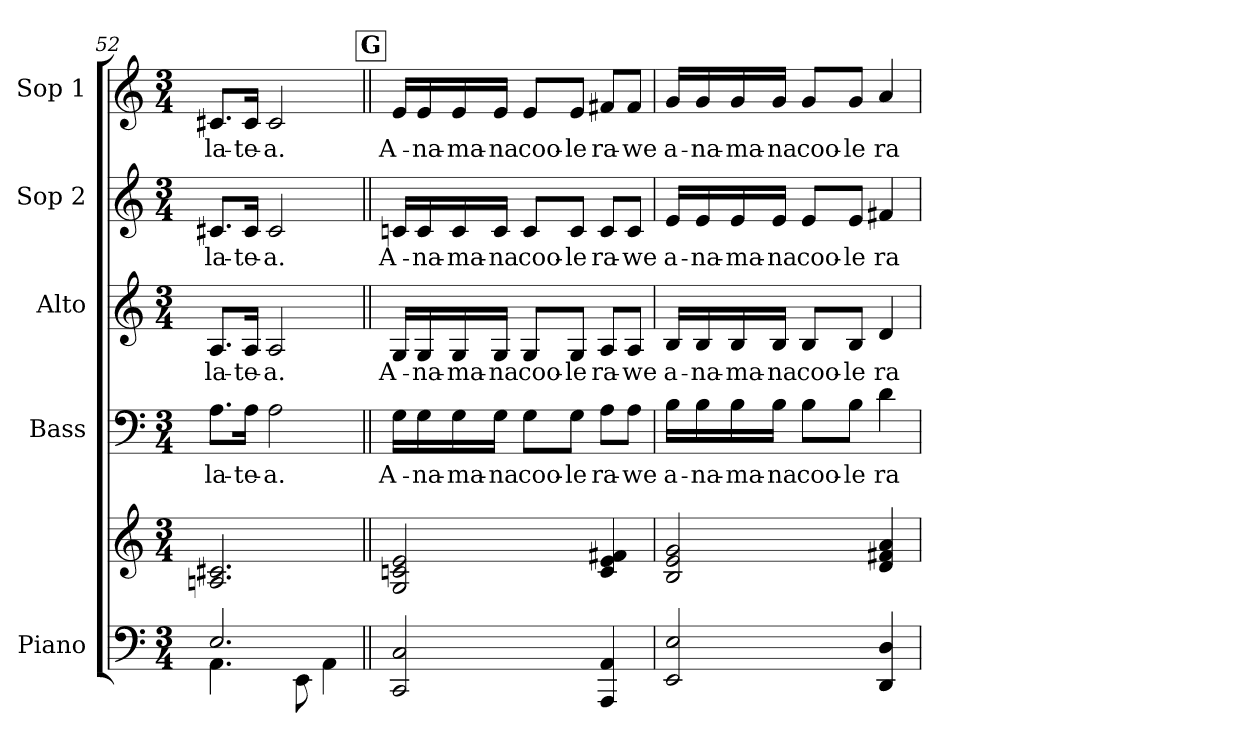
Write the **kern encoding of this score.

**kern	**kern	**kern	**text	**kern	**text	**kern	**text	**kern	**text
*part5	*part5	*part4	*part4	*part3	*part3	*part2	*part2	*part1	*part1
*staff6	*staff5	*staff4	*staff4	*staff3	*staff3	*staff2	*staff2	*staff1	*staff1
*I"Piano	*	*I"Bass	*	*I"Alto	*	*I"Sop 2	*	*I"Sop 1	*
*I'Pno.	*	*I'B.	*	*I'A.	*	*I'S.2	*	*I'S.1	*
*clefF4	*clefG2	*clefF4	*	*clefG2	*	*clefG2	*	*clefG2	*
*k[]	*k[]	*k[]	*	*k[]	*	*k[]	*	*k[]	*
*M3/4	*M3/4	*M3/4	*	*M3/4	*	*M3/4	*	*M3/4	*
=52	=52	=52	=52	=52	=52	=52	=52	=52	=52
*^	*	*	*	*	*	*	*	*	*
!	!	!	!	!LO:LY:b	!	!LO:LY:b	!	!LO:LY:b	!	!LO:LY:b
2.E/	4.AA\	2.An/ 2.c#X/	8.A\L	la-	8.A/L	la-	8.c#X/L	la-	8.c#X/L	la-
!	!	!	!	!LO:LY:b	!	!LO:LY:b	!	!LO:LY:b	!	!LO:LY:b
.	.	.	16A\Jk	-te-	16A/Jk	-te-	16c#/Jk	-te-	16c#/Jk	-te-
!	!	!	!	!LO:LY:b	!	!LO:LY:b	!	!LO:LY:b	!	!LO:LY:b
.	.	.	2A\	-a.	2A/	-a.	2c#/	-a.	2c#/	-a.
.	8EE\	.	.	.	.	.	.	.	.	.
.	4AA\	.	.	.	.	.	.	.	.	.
!!LO:LB:g=z
!!LO:REH:place=s1:a:B:fs=15.4267:t=G
=53||	=53||	=53||	=53||	=53||	=53||	=53||	=53||	=53||	=53||	=53||
!	!	!	!	!LO:LY:b	!	!LO:LY:b	!	!LO:LY:b	!	!LO:LY:b
*v	*v	*	*	*	*	*	*	*	*	*
2CC/ 2C/	2G/ 2cn/ 2e/	16G\LL	A-	16G/LL	A-	16cn/LL	A-	16e/LL	A-
!	!	!	!LO:LY:b	!	!LO:LY:b	!	!LO:LY:b	!	!LO:LY:b
.	.	16G\	-na-	16G/	-na-	16c/	-na-	16e/	-na-
!	!	!	!LO:LY:b	!	!LO:LY:b	!	!LO:LY:b	!	!LO:LY:b
.	.	16G\	-ma-	16G/	-ma-	16c/	-ma-	16e/	-ma-
!	!	!	!LO:LY:b	!	!LO:LY:b	!	!LO:LY:b	!	!LO:LY:b
.	.	16G\JJ	-na	16G/JJ	-na	16c/JJ	-na	16e/JJ	-na
!	!	!	!LO:LY:b	!	!LO:LY:b	!	!LO:LY:b	!	!LO:LY:b
.	.	8G\L	coo-	8G/L	coo-	8c/L	coo-	8e/L	coo-
!	!	!	!LO:LY:b	!	!LO:LY:b	!	!LO:LY:b	!	!LO:LY:b
.	.	8G\J	-le	8G/J	-le	8c/J	-le	8e/J	-le
!	!	!	!LO:LY:b	!	!LO:LY:b	!	!LO:LY:b	!	!LO:LY:b
4AAA/ 4AA/	4c/ 4e/ 4f#X/	8A\L	ra-	8A/L	ra-	8c/L	ra-	8f#X/L	ra-
!	!	!	!LO:LY:b	!	!LO:LY:b	!	!LO:LY:b	!	!LO:LY:b
.	.	8A\J	-we	8A/J	-we	8c/J	-we	8f#/J	-we
=54	=54	=54	=54	=54	=54	=54	=54	=54	=54
!	!	!	!LO:LY:b	!	!LO:LY:b	!	!LO:LY:b	!	!LO:LY:b
2EE/ 2E/	2B/ 2e/ 2g/	16B\LL	a-	16B/LL	a-	16e/LL	a-	16g/LL	a-
!	!	!	!LO:LY:b	!	!LO:LY:b	!	!LO:LY:b	!	!LO:LY:b
.	.	16B\	-na-	16B/	-na-	16e/	-na-	16g/	-na-
!	!	!	!LO:LY:b	!	!LO:LY:b	!	!LO:LY:b	!	!LO:LY:b
.	.	16B\	-ma-	16B/	-ma-	16e/	-ma-	16g/	-ma-
!	!	!	!LO:LY:b	!	!LO:LY:b	!	!LO:LY:b	!	!LO:LY:b
.	.	16B\JJ	-na	16B/JJ	-na	16e/JJ	-na	16g/JJ	-na
!	!	!	!LO:LY:b	!	!LO:LY:b	!	!LO:LY:b	!	!LO:LY:b
.	.	8B\L	coo-	8B/L	coo-	8e/L	coo-	8g/L	coo-
!	!	!	!LO:LY:b	!	!LO:LY:b	!	!LO:LY:b	!	!LO:LY:b
.	.	8B\J	-le	8B/J	-le	8e/J	-le	8g/J	-le
!	!	!	!LO:LY:b	!	!LO:LY:b	!	!LO:LY:b	!	!LO:LY:b
4DD/ 4D/	4d/ 4f#X/ 4a/	4d\	ra	4d/	ra	4f#X/	ra	4a/	ra
=	=	=	=	=	=	=	=	=	=
*-	*-	*-	*-	*-	*-	*-	*-	*-	*-
